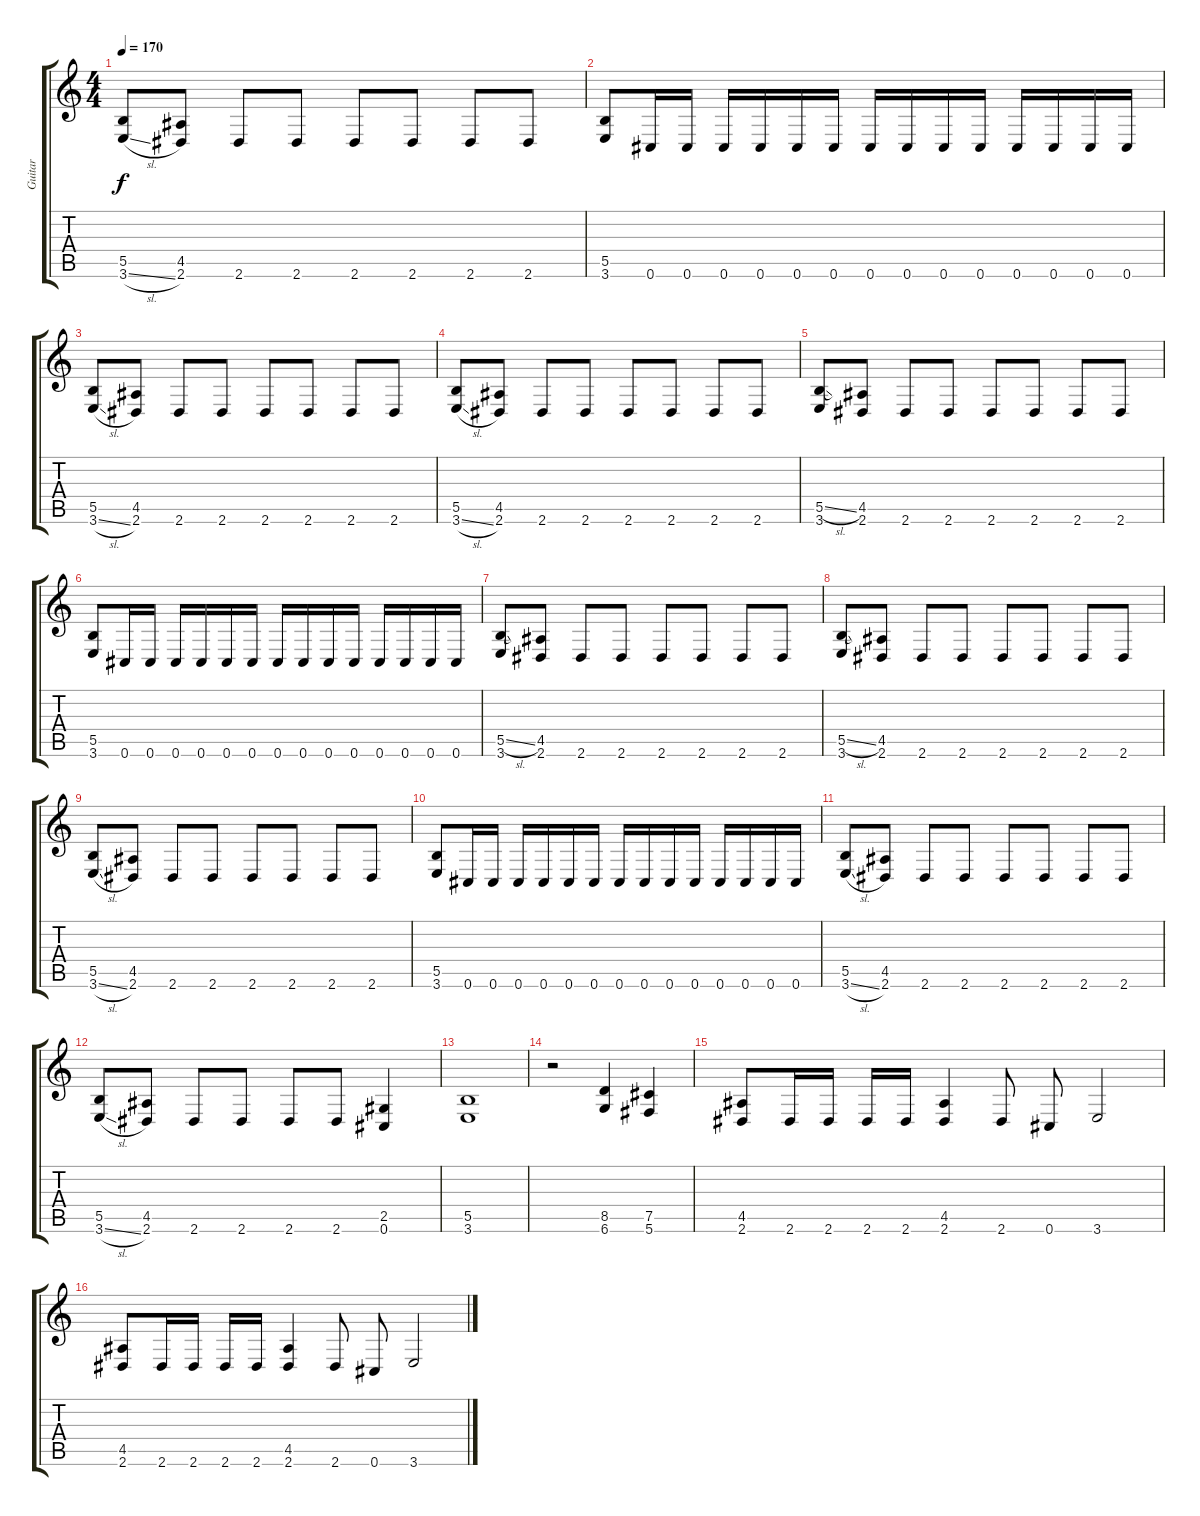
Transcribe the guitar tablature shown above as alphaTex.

\track ("Guitar" "Guitar") {instrument distortionguitar}
\staff {score tabs}
\tuning (Db4 Ab3 E3 B2 Gb2 Db2) {hide}
\ts (4 4)
\tempo 170
\clef g2
\ks c
(5.5 3.6{sl}).8{dy f} (4.5 2.6).8 2.6.8 2.6.8 2.6.8 2.6.8 2.6.8 2.6.8 |
(5.5 3.6).8 0.6.16 0.6.16 0.6.16 0.6.16 0.6.16 0.6.16 0.6.16 0.6.16 0.6.16 0.6.16 0.6.16 0.6.16 0.6.16 0.6.16 |
(5.5 3.6{sl}).8 (4.5 2.6).8 2.6.8 2.6.8 2.6.8 2.6.8 2.6.8 2.6.8 |
(5.5 3.6{sl}).8 (4.5 2.6).8 2.6.8 2.6.8 2.6.8 2.6.8 2.6.8 2.6.8 |
(5.5{sl} 3.6).8 (4.5 2.6).8 2.6.8 2.6.8 2.6.8 2.6.8 2.6.8 2.6.8 |
(5.5 3.6).8 0.6.16 0.6.16 0.6.16 0.6.16 0.6.16 0.6.16 0.6.16 0.6.16 0.6.16 0.6.16 0.6.16 0.6.16 0.6.16 0.6.16 |
(5.5{sl} 3.6).8 (4.5 2.6).8 2.6.8 2.6.8 2.6.8 2.6.8 2.6.8 2.6.8 |
(5.5{sl} 3.6).8 (4.5 2.6).8 2.6.8 2.6.8 2.6.8 2.6.8 2.6.8 2.6.8 |
(5.5 3.6{sl}).8 (4.5 2.6).8 2.6.8 2.6.8 2.6.8 2.6.8 2.6.8 2.6.8 |
(5.5 3.6).8 0.6.16 0.6.16 0.6.16 0.6.16 0.6.16 0.6.16 0.6.16 0.6.16 0.6.16 0.6.16 0.6.16 0.6.16 0.6.16 0.6.16 |
(5.5 3.6{sl}).8 (4.5 2.6).8 2.6.8 2.6.8 2.6.8 2.6.8 2.6.8 2.6.8 |
(5.5 3.6{sl}).8 (4.5 2.6).8 2.6.8 2.6.8 2.6.8 2.6.8 (2.5 0.6).4 |
(5.5 3.6).1 |
r.2 (8.5 6.6).4 (7.5 5.6).4 |
(4.5 2.6).8 2.6.16 2.6.16 2.6.16 2.6.16 (4.5 2.6).4 2.6.8 0.6.8 3.6.2 |
(4.5 2.6).8 2.6.16 2.6.16 2.6.16 2.6.16 (4.5 2.6).4 2.6.8 0.6.8 3.6.2
